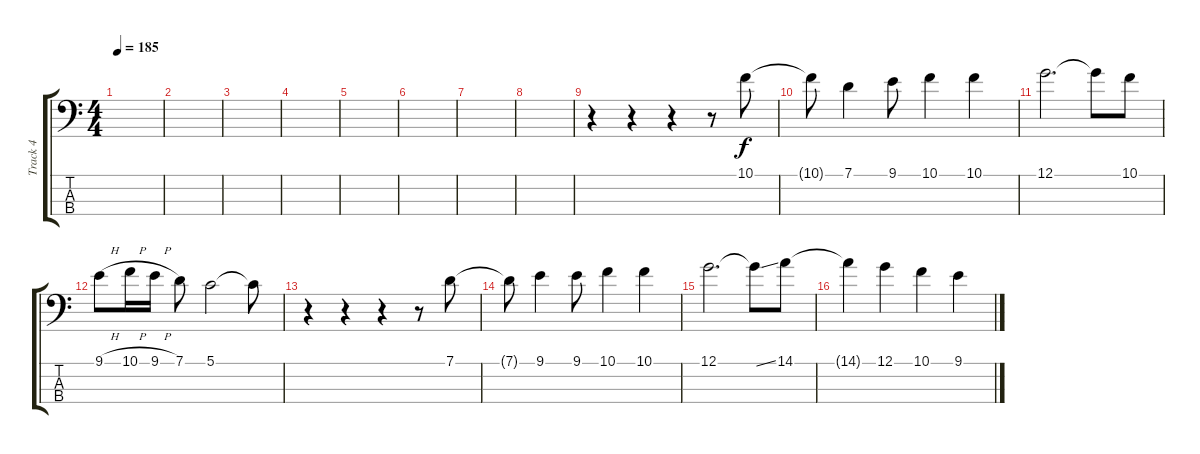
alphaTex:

\track ("Track 4" "Track 4") {instrument electricbassfinger}
\staff {score tabs}
\tuning (G2 D2 A1 E1) {hide}
\ts (4 4)
\tempo 185
\clef f4
\ks c
|
|
|
|
|
|
|
|
r.4 r.4 r.4 r.8 10.1.8 |
10.1{t}.8 7.1.4 9.1.8 10.1.4 10.1.4 |
12.1.2{d} 12.1{t}.8 10.1.8 |
9.1{h}.8 10.1{h}.16 9.1{h}.16 7.1.8 5.1.2 5.1{t}.8 |
r.4 r.4 r.4 r.8 7.1.8 |
7.1{t}.8 9.1.4 9.1.8 10.1.4 10.1.4 |
12.1.2{d} 12.1{ss t}.8 14.1.8 |
14.1{t}.4 12.1.4 10.1.4 9.1.4
